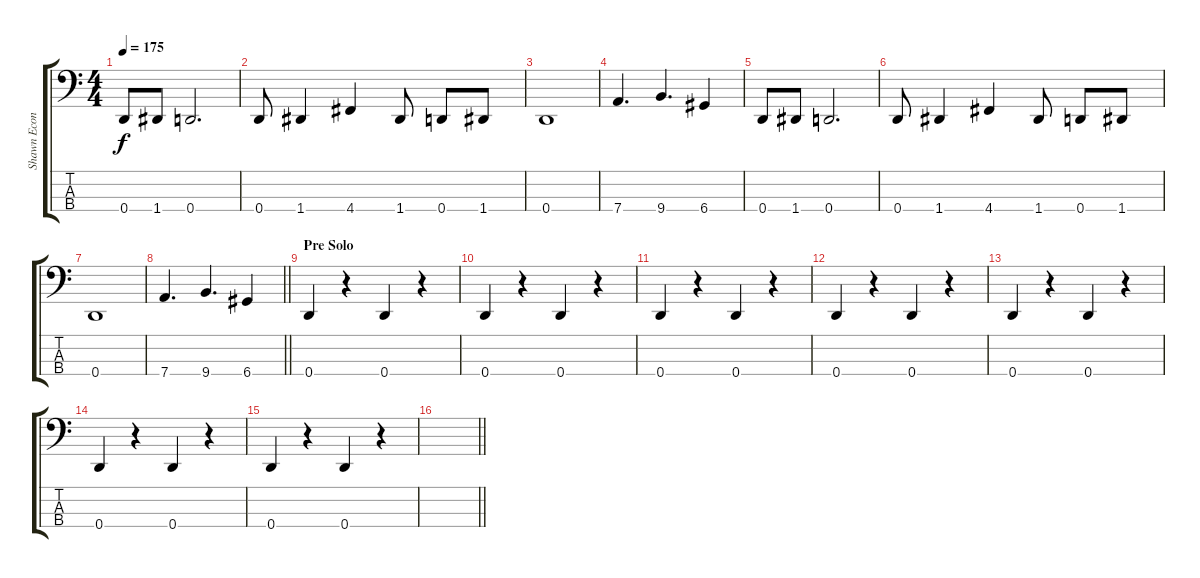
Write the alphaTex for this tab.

\track ("Shawn Economaki" "Shawn Econ") {instrument electricbasspick}
\staff {score tabs}
\tuning (G2 D2 A1 D1) {hide}
\ts (4 4)
\tempo 175
\clef f4
\ks c
0.4.8{dy f} 1.4.8 0.4.2{d} |
0.4.8 1.4.4 4.4.4 1.4.8 0.4.8 1.4.8 |
0.4.1 |
7.4.4{d} 9.4.4{d} 6.4.4 |
0.4.8 1.4.8 0.4.2{d} |
0.4.8 1.4.4 4.4.4 1.4.8 0.4.8 1.4.8 |
0.4.1 |
\barLineRight lightlight
7.4.4{d} 9.4.4{d} 6.4.4 |
\section ("" "Pre Solo")
0.4.4 r.4 0.4.4 r.4 |
0.4.4 r.4 0.4.4 r.4 |
0.4.4 r.4 0.4.4 r.4 |
0.4.4 r.4 0.4.4 r.4 |
0.4.4 r.4 0.4.4 r.4 |
0.4.4 r.4 0.4.4 r.4 |
0.4.4 r.4 0.4.4 r.4 |
\barLineRight lightlight
